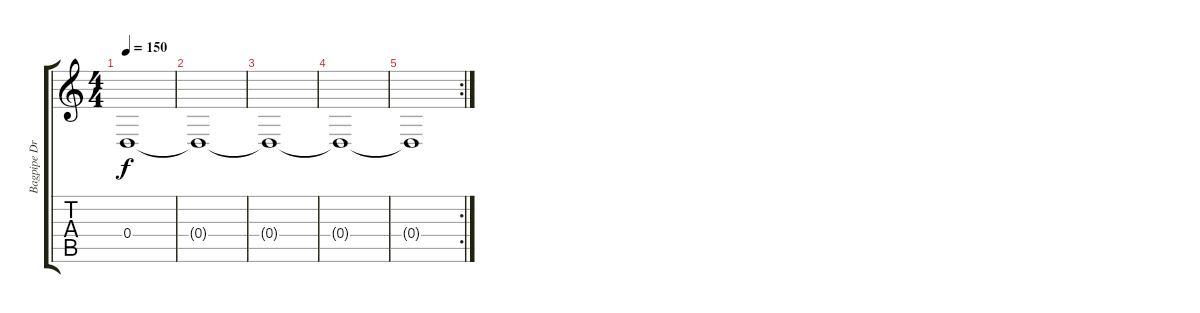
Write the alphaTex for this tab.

\track ("Bagpipe Drone" "Bagpipe Dr") {instrument bagpipe}
\staff {score tabs}
\tuning (E4 B3 G3 D3 A2 E2) {hide}
\ts (4 4)
\tempo 150
\clef g2
\ks c
0.4{t}.1{dy f} |
0.4{t}.1 |
0.4{t}.1 |
0.4{t}.1 |
\rc 2
0.4{t}.1
